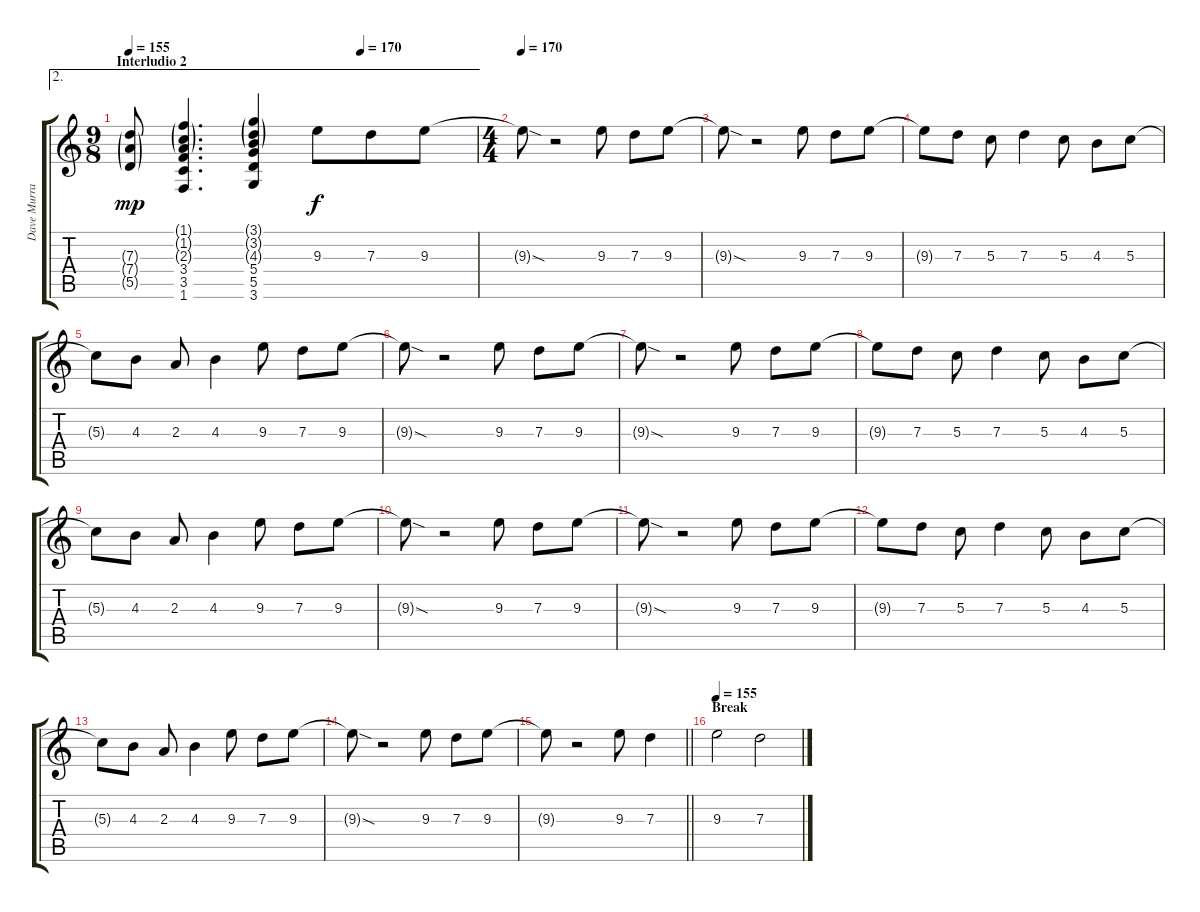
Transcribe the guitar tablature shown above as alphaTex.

\track ("Dave Murray" "Dave Murra") {instrument overdrivenguitar}
\staff {score tabs}
\tuning (E4 B3 G3 D3 A2 E2) {hide}
\ae 2
\ts (9 8)
\section ("" "Interludio 2")
\tempo 155
\tempo (170 0.6666666666666666)
\clef g2
\ks c
(7.3{g} 7.4{g} 5.5{g}).8{dy mp} (1.1{g} 1.2{g} 2.3{g} 3.4 3.5 1.6).4{d} (3.1{g} 3.2{g} 4.3{g} 5.4 5.5 3.6).4 9.3.8{dy f} 7.3.8 9.3.8 |
\ts (4 4)
\tempo 170
9.3{sod t}.8 r.2 9.3.8 7.3.8 9.3.8 |
9.3{sod t}.8 r.2 9.3.8 7.3.8 9.3.8 |
9.3{t}.8 7.3.8 5.3.8 7.3.4 5.3.8 4.3.8 5.3.8 |
5.3{t}.8 4.3.8 2.3.8 4.3.4 9.3.8 7.3.8 9.3.8 |
9.3{sod t}.8 r.2 9.3.8 7.3.8 9.3.8 |
9.3{sod t}.8 r.2 9.3.8 7.3.8 9.3.8 |
9.3{t}.8 7.3.8 5.3.8 7.3.4 5.3.8 4.3.8 5.3.8 |
5.3{t}.8 4.3.8 2.3.8 4.3.4 9.3.8 7.3.8 9.3.8 |
9.3{sod t}.8 r.2 9.3.8 7.3.8 9.3.8 |
9.3{sod t}.8 r.2 9.3.8 7.3.8 9.3.8 |
9.3{t}.8 7.3.8 5.3.8 7.3.4 5.3.8 4.3.8 5.3.8 |
5.3{t}.8 4.3.8 2.3.8 4.3.4 9.3.8 7.3.8 9.3.8 |
9.3{sod t}.8 r.2 9.3.8 7.3.8 9.3.8 |
\barLineRight lightlight
9.3{t}.8 r.2 9.3.8 7.3.4 |
\section ("" "Break")
\tempo 155
9.3.2 7.3.2
